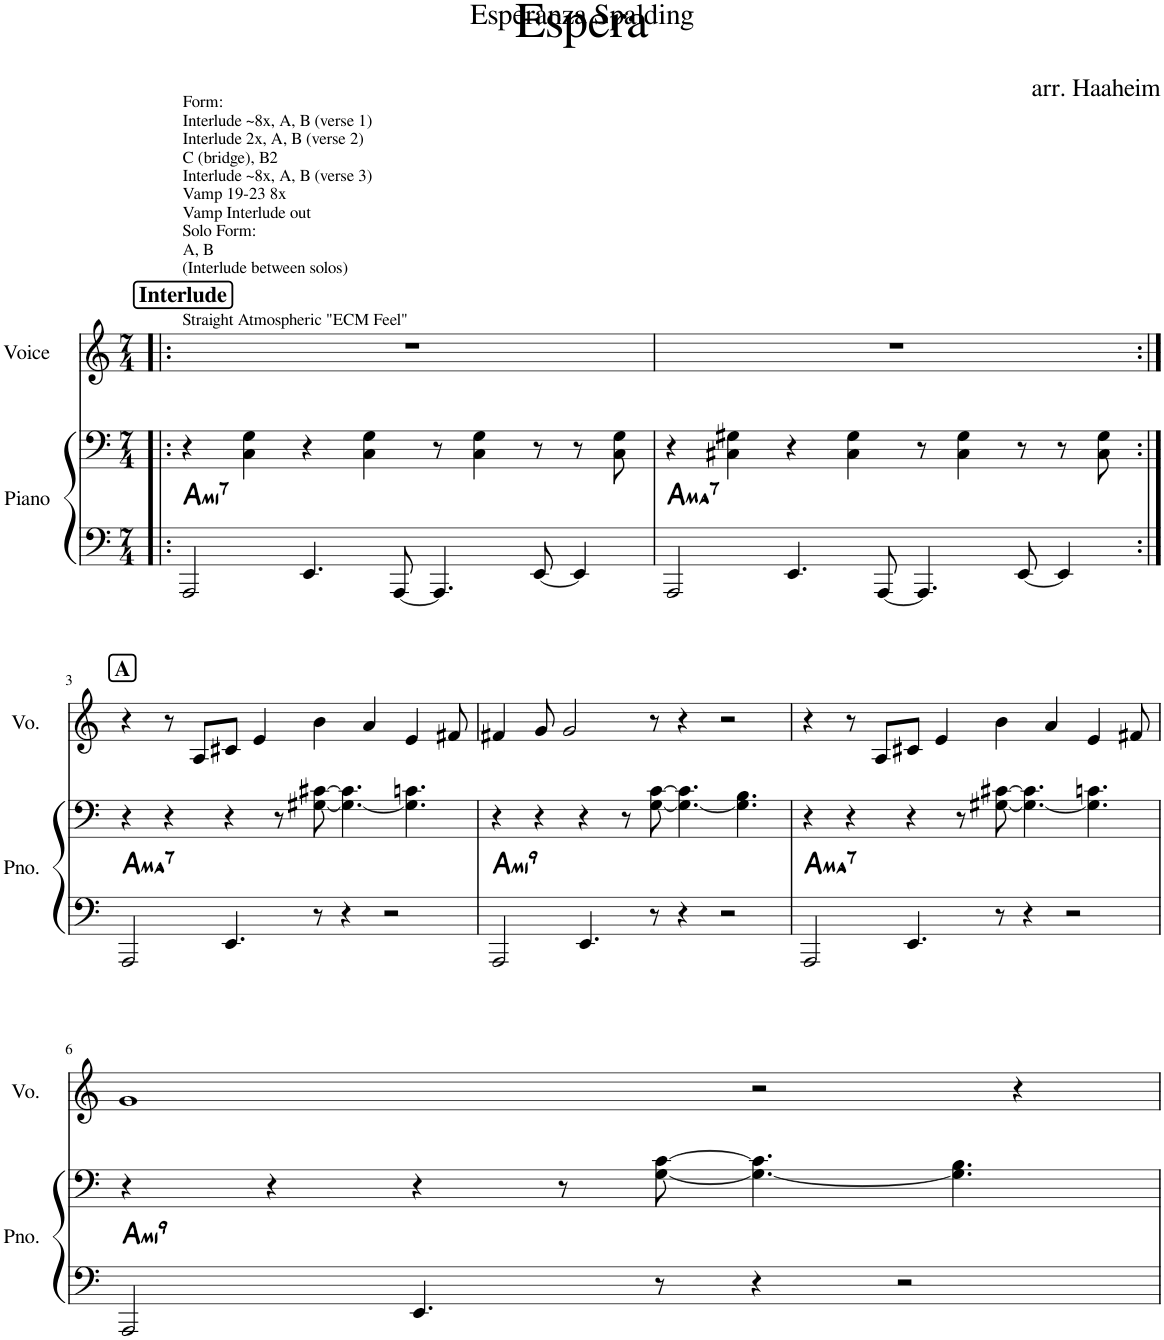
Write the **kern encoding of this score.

**kern	**kern	**harte	**kern
*part2	*part2	*part2	*part1
*staff3	*staff2	*	*staff1
*I"Piano	*	*	*I"Voice
*I'Pno.	*	*	*I'Vo.
*clefF4	*clefF4	*	*clefG2
*k[]	*k[]	*	*k[]
*M7/4	*M7/4	*	*M7/4
=1!|:	=1!|:	=1!|:	=1!|:
!	!	!	!LO:TX:a:t=Straight Atmospheric "ECM Feel"
!	!	!	!LO:TX:a:B:t=Interlude
!	!	!	!LO:TX:a:t=Form&colon;
!	!	!	!LO:TX:a:t=Interlude ~8x, A, B (verse 1)
!	!	!	!LO:TX:a:t=Interlude 2x, A, B (verse 2)
!	!	!	!LO:TX:a:t=C (bridge), B2
!	!	!	!LO:TX:a:t=Interlude ~8x, A, B (verse 3)
!	!	!	!LO:TX:a:t=Vamp 19-23 8x
!	!	!	!LO:TX:a:t=Vamp Interlude out
!	!	!	!LO:TX:a:t=Solo Form&colon;
!	!	!	!LO:TX:a:t=A, B
!	!	!LO:H:kt=m7	!LO:TX:a:t=(Interlude between solos)
2AAA/	4r	A:min7	1..r
.	4C\ 4G\	.	.
4.EE/	4r	.	.
.	4C\ 4G\	.	.
[8AAA/	.	.	.
4.AAA/]	8r	.	.
.	4C\ 4G\	.	.
[8EE/	8r	.	.
4EE/]	8r	.	.
.	8C\ 8G\	.	.
=2	=2	=2	=2
!	!	!LO:H:kt=Maj7	!
2AAA/	4r	A:maj7	1..r
.	4C#X\ 4G#X\	.	.
4.EE/	4r	.	.
.	4C#\ 4G#\	.	.
[8AAA/	.	.	.
4.AAA/]	8r	.	.
.	4C#\ 4G#\	.	.
[8EE/	8r	.	.
4EE/]	8r	.	.
.	8C#\ 8G#\	.	.
!!LO:LB:g=z
=3:|!	=3:|!	=3:|!	=3:|!
!	!	!LO:H:kt=Maj7	!LO:TX:a:B:t=A
2AAA/	4r	A:maj7	4r
.	4r	.	8r
.	.	.	8A/L
4.EE/	4r	.	8c#X/J
.	.	.	4e/
.	8r	.	.
8r	[8G#X\ [8c#X\	.	4b\
4r	4.G#\_ 4.c#\]	.	.
.	.	.	4a/
2r	.	.	.
.	4.G#\] 4.cn\	.	4e/
.	.	.	8f#X/
=4	=4	=4	=4
!	!	!LO:H:kt=m9	!
2AAA/	4r	A:min9	4f#X/
.	4r	.	8g/
.	.	.	2g/
4.EE/	4r	.	.
.	8r	.	.
8r	[8G\ [8c\	.	8r
4r	4.G\_ 4.c\]	.	4r
2r	.	.	2r
.	4.G\] 4.B\	.	.
=5	=5	=5	=5
!	!	!LO:H:kt=Maj7	!
2AAA/	4r	A:maj7	4r
.	4r	.	8r
.	.	.	8A/L
4.EE/	4r	.	8c#X/J
.	.	.	4e/
.	8r	.	.
8r	[8G#X\ [8c#X\	.	4b\
4r	4.G#\_ 4.c#\]	.	.
.	.	.	4a/
2r	.	.	.
.	4.G#\] 4.cn\	.	4e/
.	.	.	8f#X/
!!LO:LB:g=z
=6	=6	=6	=6
!	!	!LO:H:kt=m9	!
2AAA/	4r	A:min9	1g
.	4r	.	.
4.EE/	4r	.	.
.	8r	.	.
8r	[8G\ [8c\	.	.
4r	4.G\_ 4.c\]	.	2r
2r	.	.	.
.	4.G\] 4.B\	.	.
.	.	.	4r
=	=	=	=
*-	*-	*-	*-
